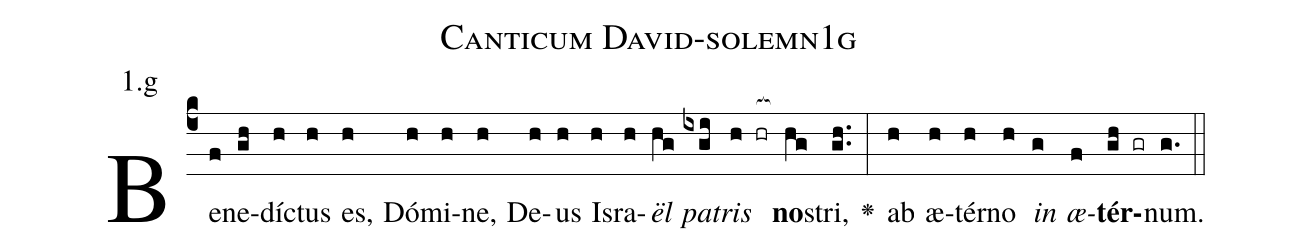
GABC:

name: Canticum David-solemn1g;
annotation: 1.g;
%%
(c4)Be(f)ne(gh)dí(h)ctus(h) es,(h) Dó(h)mi(h)ne,(h) De(h)us(h) Is(h)ra(h)<i>ël</i>(hg) <i>pa</i>(ixgi)<i>tris</i>(h hr[ocb:1{]) <b>no</b>(hg[ocb:0}])stri,(gh..) <v>\greheightstar</v>(:) ab(h) æ(h)tér(h)no(h) <i>in</i>(g) <i>æ</i>(f)<b>tér</b>(gh gr)num.(g.) (::)


%E(h) u(h) o(g) u(f) a(gh) e.(g.) (::)
